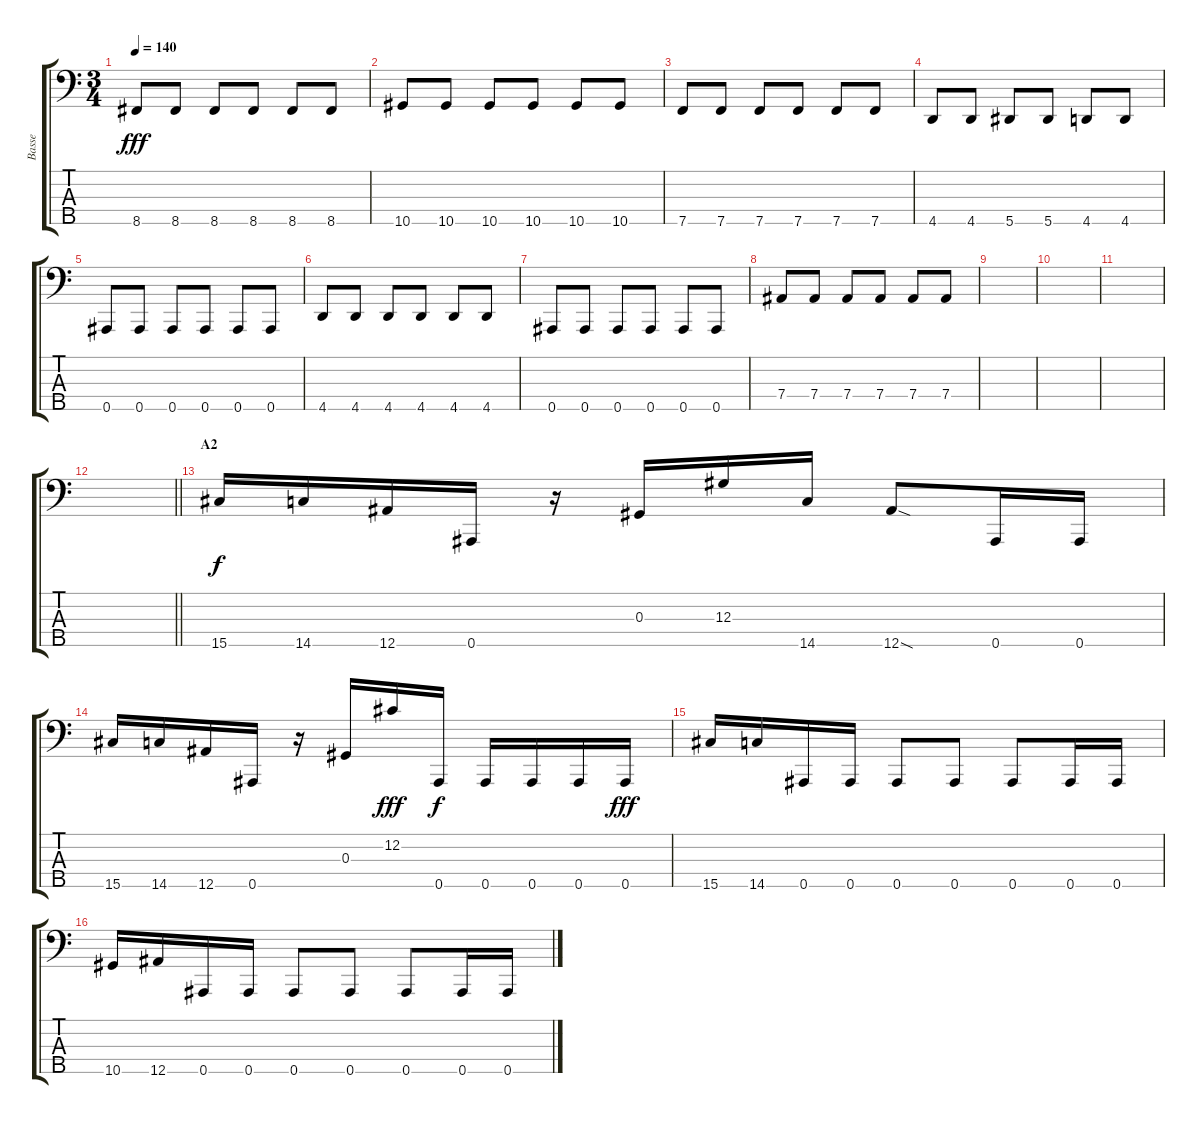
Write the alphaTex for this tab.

\track ("Basse" "Basse") {instrument electricbasspick}
\staff {score tabs}
\tuning (Gb2 Db2 Ab1 Eb1 Bb0) {hide}
\ts (3 4)
\tempo 140
\clef f4
\ks c
8.5.8{dy fff} 8.5.8 8.5.8 8.5.8 8.5.8 8.5.8 |
10.5.8 10.5.8 10.5.8 10.5.8 10.5.8 10.5.8 |
7.5.8 7.5.8 7.5.8 7.5.8 7.5.8 7.5.8 |
4.5.8 4.5.8 5.5.8 5.5.8 4.5.8 4.5.8 |
0.5.8 0.5.8 0.5.8 0.5.8 0.5.8 0.5.8 |
4.5.8 4.5.8 4.5.8 4.5.8 4.5.8 4.5.8 |
0.5.8 0.5.8 0.5.8 0.5.8 0.5.8 0.5.8 |
7.4.8 7.4.8 7.4.8 7.4.8 7.4.8 7.4.8 |
|
|
|
\barLineRight lightlight
|
\section ("" "A2")
15.5.16{dy f} 14.5.16 12.5.16 0.5.16 r.16 0.3.16 12.3.16 14.5.16 12.5{sod}.8 0.5.16 0.5.16 |
15.5.16 14.5.16 12.5.16 0.5.16 r.16 0.3.16 12.2.16{dy fff} 0.5.16{dy f} 0.5.16 0.5.16 0.5.16 0.5.16{dy fff} |
15.5.16 14.5.16 0.5.16 0.5.16 0.5.8 0.5.8 0.5.8 0.5.16 0.5.16 |
10.5.16 12.5.16 0.5.16 0.5.16 0.5.8 0.5.8 0.5.8 0.5.16 0.5.16
